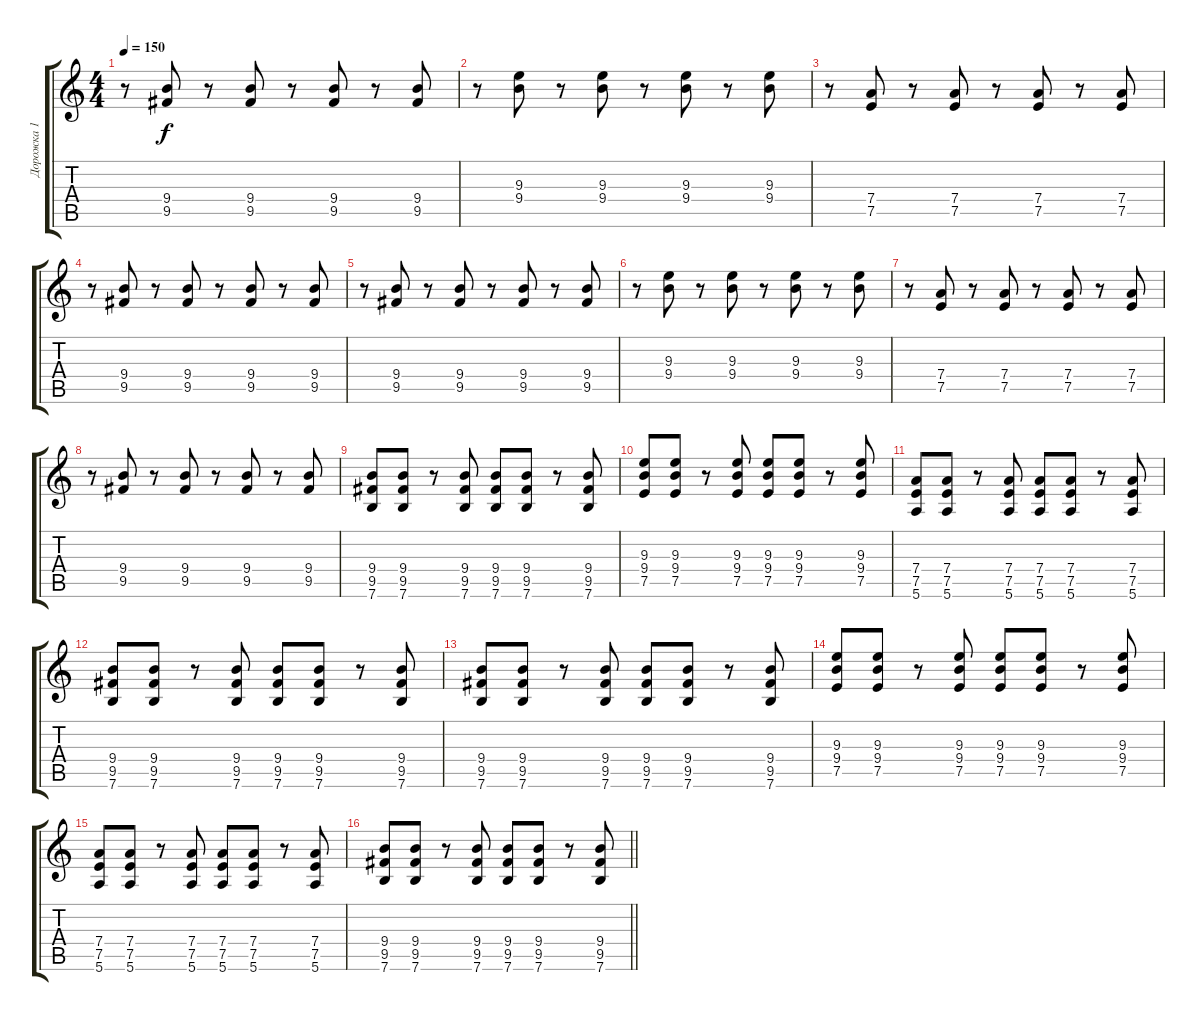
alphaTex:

\track ("Дорожка 1" "Дорожка 1") {instrument distortionguitar}
\staff {score tabs}
\tuning (E4 B3 G3 D3 A2 E2) {hide}
\ts (4 4)
\tempo 150
\clef g2
\ks c
r.8{dy f} (9.4 9.5).8 r.8 (9.4 9.5).8 r.8 (9.4 9.5).8 r.8 (9.4 9.5).8 |
r.8 (9.3 9.4).8 r.8 (9.3 9.4).8 r.8 (9.3 9.4).8 r.8 (9.3 9.4).8 |
r.8 (7.4 7.5).8 r.8 (7.4 7.5).8 r.8 (7.4 7.5).8 r.8 (7.4 7.5).8 |
r.8 (9.4 9.5).8 r.8 (9.4 9.5).8 r.8 (9.4 9.5).8 r.8 (9.4 9.5).8 |
r.8 (9.4 9.5).8 r.8 (9.4 9.5).8 r.8 (9.4 9.5).8 r.8 (9.4 9.5).8 |
r.8 (9.3 9.4).8 r.8 (9.3 9.4).8 r.8 (9.3 9.4).8 r.8 (9.3 9.4).8 |
r.8 (7.4 7.5).8 r.8 (7.4 7.5).8 r.8 (7.4 7.5).8 r.8 (7.4 7.5).8 |
r.8 (9.4 9.5).8 r.8 (9.4 9.5).8 r.8 (9.4 9.5).8 r.8 (9.4 9.5).8 |
(9.4 9.5 7.6).8 (9.4 9.5 7.6).8 r.8 (9.4 9.5 7.6).8 (9.4 9.5 7.6).8 (9.4 9.5 7.6).8 r.8 (9.4 9.5 7.6).8 |
(9.3 9.4 7.5).8 (9.3 9.4 7.5).8 r.8 (9.3 9.4 7.5).8 (9.3 9.4 7.5).8 (9.3 9.4 7.5).8 r.8 (9.3 9.4 7.5).8 |
(7.4 7.5 5.6).8 (7.4 7.5 5.6).8 r.8 (7.4 7.5 5.6).8 (7.4 7.5 5.6).8 (7.4 7.5 5.6).8 r.8 (7.4 7.5 5.6).8 |
(9.4 9.5 7.6).8 (9.4 9.5 7.6).8 r.8 (9.4 9.5 7.6).8 (9.4 9.5 7.6).8 (9.4 9.5 7.6).8 r.8 (9.4 9.5 7.6).8 |
(9.4 9.5 7.6).8 (9.4 9.5 7.6).8 r.8 (9.4 9.5 7.6).8 (9.4 9.5 7.6).8 (9.4 9.5 7.6).8 r.8 (9.4 9.5 7.6).8 |
(9.3 9.4 7.5).8 (9.3 9.4 7.5).8 r.8 (9.3 9.4 7.5).8 (9.3 9.4 7.5).8 (9.3 9.4 7.5).8 r.8 (9.3 9.4 7.5).8 |
(7.4 7.5 5.6).8 (7.4 7.5 5.6).8 r.8 (7.4 7.5 5.6).8 (7.4 7.5 5.6).8 (7.4 7.5 5.6).8 r.8 (7.4 7.5 5.6).8 |
\barLineRight lightlight
(9.4 9.5 7.6).8 (9.4 9.5 7.6).8 r.8 (9.4 9.5 7.6).8 (9.4 9.5 7.6).8 (9.4 9.5 7.6).8 r.8 (9.4 9.5 7.6).8
